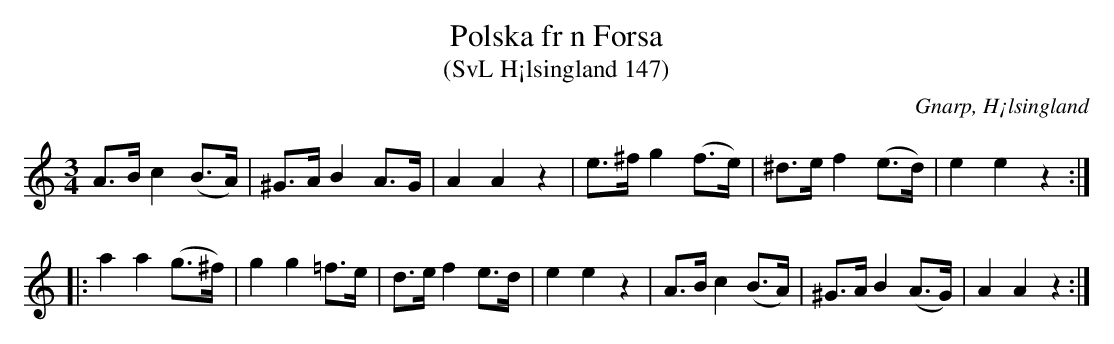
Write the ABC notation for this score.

X:1
T:Polska fr n Forsa
T:(SvL H¡lsingland 147)
O:Gnarp, H¡lsingland
M:3/4
L:1/8
K:Am
A>B c2 (B>A)|^G>A B2 A>G|A2 A2 z2|e>^f g2 (f>e)|^d>e f2 (e>d)|e2 e2 z2:|
|:a2 a2 (g>^f)|g2 g2 =f>e|d>e f2 e>d|e2 e2 z2|A>B c2 (B>A)|^G>A B2 (A>G)|A2 A2 z2:|
